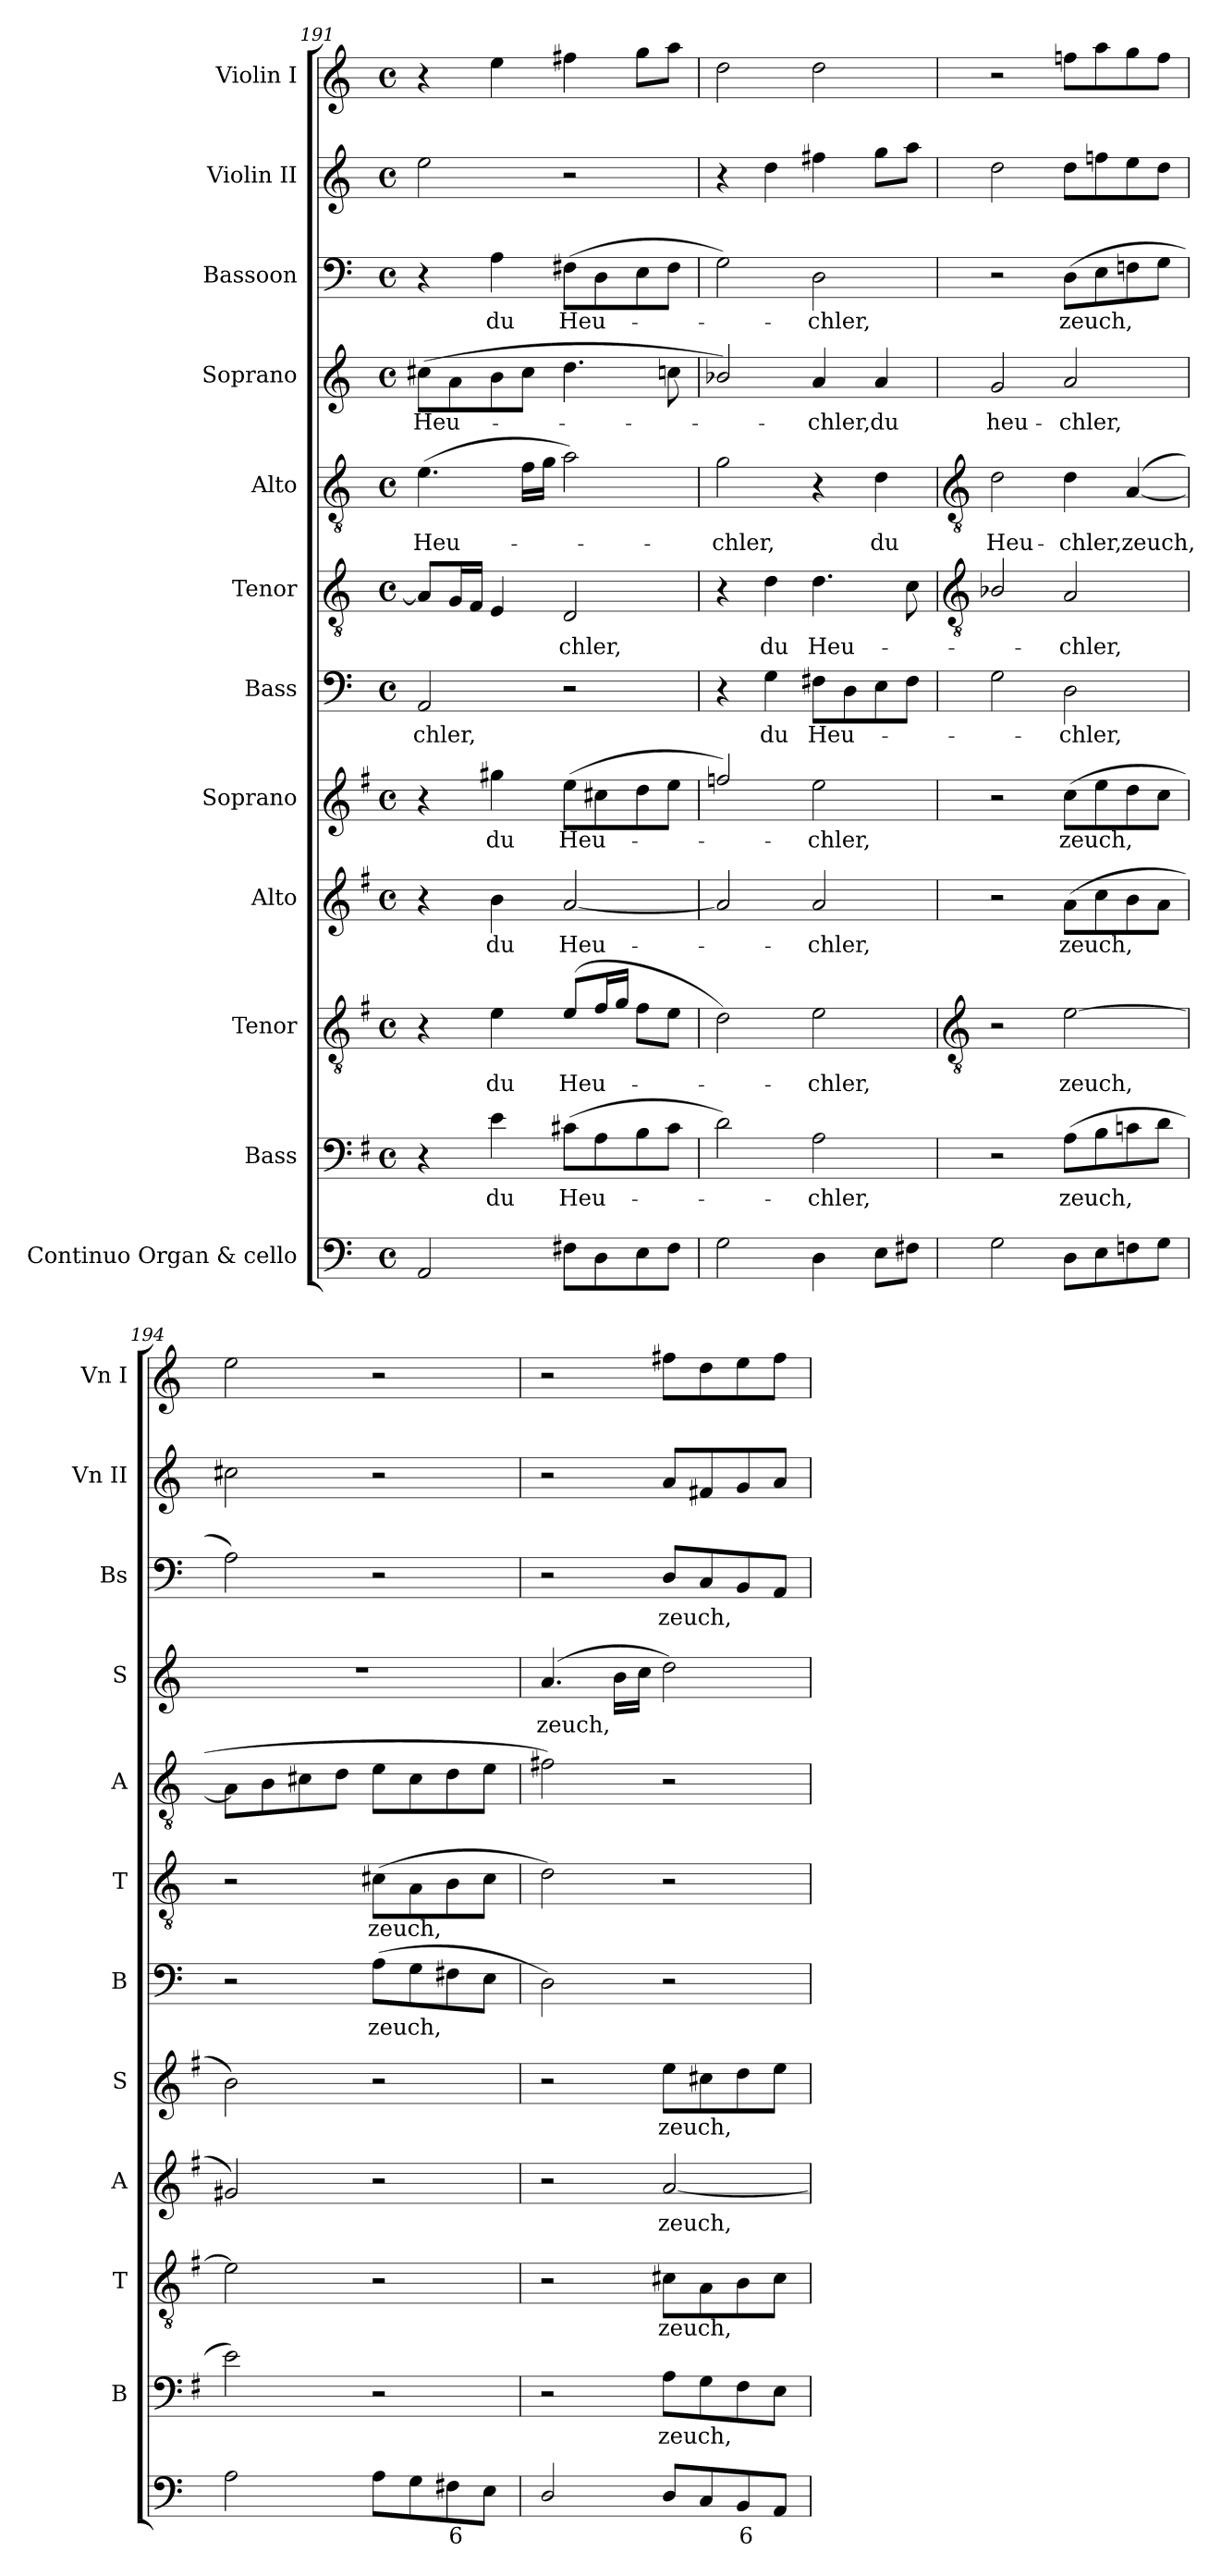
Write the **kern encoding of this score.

**kern	**text	**kern	**text	**kern	**text	**kern	**text	**kern	**text	**kern	**text	**kern	**text	**kern	**text	**kern	**text	**kern	**text	**kern	**kern
*part12	*part12	*part11	*part11	*part10	*part10	*part9	*part9	*part8	*part8	*part7	*part7	*part6	*part6	*part5	*part5	*part4	*part4	*part3	*part3	*part2	*part1
*staff12	*staff12	*staff11	*staff11	*staff10	*staff10	*staff9	*staff9	*staff8	*staff8	*staff7	*staff7	*staff6	*staff6	*staff5	*staff5	*staff4	*staff4	*staff3	*staff3	*staff2	*staff1
*I"Continuo Organ & cello	*	*I"Bass	*	*I"Tenor	*	*I"Alto	*	*I"Soprano	*	*I"Bass	*	*I"Tenor	*	*I"Alto	*	*I"Soprano	*	*I"Bassoon	*	*I"Violin II	*I"Violin I
*	*	*I'B	*	*I'T	*	*I'A	*	*I'S	*	*I'B	*	*I'T	*	*I'A	*	*I'S	*	*I'Bs	*	*I'Vn II	*I'Vn I
*clefF4	*	*clefF4	*	*clefGv2	*	*clefG2	*	*clefG2	*	*clefF4	*	*clefGv2	*	*clefGv2	*	*clefG2	*	*clefF4	*	*clefG2	*clefG2
*	*	*ITrd4c7	*	*ITrd4c7	*	*ITrd4c7	*	*ITrd4c7	*	*	*	*	*	*	*	*	*	*	*	*	*
*k[]	*	*k[]	*	*k[]	*	*k[]	*	*k[]	*	*k[]	*	*k[]	*	*k[]	*	*k[]	*	*k[]	*	*k[]	*k[]
*C:	*	*C:	*	*C:	*	*C:	*	*C:	*	*C:	*	*C:	*	*C:	*	*C:	*	*C:	*	*C:	*C:
*M4/4	*	*M4/4	*	*M4/4	*	*M4/4	*	*M4/4	*	*M4/4	*	*M4/4	*	*M4/4	*	*M4/4	*	*M4/4	*	*M4/4	*M4/4
*met(c)	*	*met(c)	*	*met(c)	*	*met(c)	*	*met(c)	*	*met(c)	*	*met(c)	*	*met(c)	*	*met(c)	*	*met(c)	*	*met(c)	*met(c)
=191	=191	=191	=191	=191	=191	=191	=191	=191	=191	=191	=191	=191	=191	=191	=191	=191	=191	=191	=191	=191	=191
!	!	!	!	!	!	!	!	!	!	!	!LO:LY:b	!	!	!	!LO:LY:b	!	!LO:LY:b	!	!	!	!
2AA	.	4r	.	4r	.	4r	.	4r	.	2AA	chler,	8AL]	.	(>4.e	Heu-	(>8cc#XL	Heu-	4r	.	2ee	4r
.	.	.	.	.	.	.	.	.	.	.	.	16GL	.	.	.	8a	.	.	.	.	.
.	.	.	.	.	.	.	.	.	.	.	.	16FJJ	.	.	.	.	.	.	.	.	.
!	!	!	!LO:LY:b	!	!LO:LY:b	!	!LO:LY:b	!	!LO:LY:b	!	!	!	!	!	!	!	!	!	!LO:LY:b	!	!
.	.	4A	du	4A	du	4e	du	4cc#X	du	.	.	4E	.	.	.	8b	.	4A	du	.	4ee
.	.	.	.	.	.	.	.	.	.	.	.	.	.	16fLL	.	8cc#J	.	.	.	.	.
.	.	.	.	.	.	.	.	.	.	.	.	.	.	16gJJ	.	.	.	.	.	.	.
!	!	!	!LO:LY:b	!	!LO:LY:b	!	!LO:LY:b	!	!LO:LY:b	!	!	!	!LO:LY:b	!	!	!	!	!	!LO:LY:b	!	!
8F#XL	.	(>8F#XL	Heu-	(<8A/L	Heu-	[2d	Heu-	(<8aL	Heu-	2r	.	2D	chler,	2a)	.	4.dd	.	(>8F#XL	Heu-	2r	4ff#X
8D	.	8D	.	16B/L	.	.	.	8f#X	.	.	.	.	.	.	.	.	.	8D	.	.	.
.	.	.	.	16c/JJ	.	.	.	.	.	.	.	.	.	.	.	.	.	.	.	.	.
8E	.	8E	.	8BL	.	.	.	8g	.	.	.	.	.	.	.	.	.	8E	.	.	8ggL
8F#J	.	8F#J	.	8AJ	.	.	.	8aJ	.	.	.	.	.	.	.	8ccn	.	8F#J	.	.	8aaJ
=192	=192	=192	=192	=192	=192	=192	=192	=192	=192	=192	=192	=192	=192	=192	=192	=192	=192	=192	=192	=192	=192
!	!	!	!	!	!	!	!	!	!	!	!	!	!	!	!LO:LY:b	!	!	!	!	!	!
2G	.	2G)	.	2G)	.	2d]	.	2b-X/)	.	4r	.	4r	.	2g	chler,	2b-X/)	.	2G)	.	4r	2dd
!	!	!	!	!	!	!	!	!	!	!	!LO:LY:b	!	!LO:LY:b	!	!	!	!	!	!	!	!
.	.	.	.	.	.	.	.	.	.	4G	du	4d	du	.	.	.	.	.	.	4dd	.
!	!	!	!LO:LY:b	!	!LO:LY:b	!	!LO:LY:b	!	!LO:LY:b	!	!LO:LY:b	!	!LO:LY:b	!	!	!	!LO:LY:b	!	!LO:LY:b	!	!
4D	.	2D	chler,	2A	chler,	2d	chler,	2a	chler,	8F#XL	Heu-	4.d	Heu-	4r	.	4a	chler,	2D	chler,	4ff#X	2dd
.	.	.	.	.	.	.	.	.	.	8D	.	.	.	.	.	.	.	.	.	.	.
!	!	!	!	!	!	!	!	!	!	!	!	!	!	!	!LO:LY:b	!	!LO:LY:b	!	!	!	!
8EL	.	.	.	.	.	.	.	.	.	8E	.	.	.	4d	du	4a	du	.	.	8ggL	.
8F#XJ	.	.	.	.	.	.	.	.	.	8F#J	.	8c	.	.	.	.	.	.	.	8aaJ	.
!!LO:LB:g=z
=193	=193	=193	=193	=193	=193	=193	=193	=193	=193	=193	=193	=193	=193	=193	=193	=193	=193	=193	=193	=193	=193
*	*	*	*	*clefGv2	*	*	*	*	*	*	*	*clefGv2	*	*clefGv2	*	*	*	*	*	*	*
!	!	!	!	!	!	!	!	!	!	!	!	!	!	!	!LO:LY:b	!	!LO:LY:b	!	!	!	!
2G	.	2r	.	2r	.	2r	.	2r	.	2G	.	2B-X/	.	2d	Heu-	2g	heu-	2r	.	2dd	2r
!	!	!	!LO:LY:b	!	!LO:LY:b	!	!LO:LY:b	!	!LO:LY:b	!	!LO:LY:b	!	!LO:LY:b	!	!LO:LY:b	!	!LO:LY:b	!	!LO:LY:b	!	!
8DL	.	(>8DL	zeuch,	[2A	zeuch,	(<8dL	zeuch,	(<8fL	zeuch,	2D	chler,	2A	chler,	4d	-chler,	2a	-chler,	(>8DL	zeuch,	8ddL	8ffnL
8E	.	8E	.	.	.	8f	.	8a	.	.	.	.	.	.	.	.	.	8E	.	8ffn	8aa
!	!	!	!	!	!	!	!	!	!	!	!	!	!	!	!LO:LY:b	!	!	!	!	!	!
8Fn	.	8Fn	.	.	.	8e	.	8g	.	.	.	.	.	(>[4A	zeuch,	.	.	8Fn	.	8ee	8gg
8GJ	.	8GJ	.	.	.	8dJ	.	8fJ	.	.	.	.	.	.	.	.	.	8GJ	.	8ddJ	8ffJ
=194	=194	=194	=194	=194	=194	=194	=194	=194	=194	=194	=194	=194	=194	=194	=194	=194	=194	=194	=194	=194	=194
2A	.	2A)	.	2A]	.	2c#X)	.	2e)	.	2r	.	2r	.	8AL]	.	1r	.	2A)	.	2cc#X	2ee
.	.	.	.	.	.	.	.	.	.	.	.	.	.	8B	.	.	.	.	.	.	.
.	.	.	.	.	.	.	.	.	.	.	.	.	.	8c#X	.	.	.	.	.	.	.
.	.	.	.	.	.	.	.	.	.	.	.	.	.	8dJ	.	.	.	.	.	.	.
!	!	!	!	!	!	!	!	!	!	!	!LO:LY:b	!	!LO:LY:b	!	!	!	!	!	!	!	!
8AL	.	2r	.	2r	.	2r	.	2r	.	(>8AL	zeuch,	(>8c#XL	zeuch,	8eL	.	.	.	2r	.	2r	2r
8G	.	.	.	.	.	.	.	.	.	8G	.	8A	.	8c#	.	.	.	.	.	.	.
!	!LO:LY:b	!	!	!	!	!	!	!	!	!	!	!	!	!	!	!	!	!	!	!	!
8F#X	6	.	.	.	.	.	.	.	.	8F#X	.	8B	.	8d	.	.	.	.	.	.	.
8EJ	.	.	.	.	.	.	.	.	.	8EJ	.	8c#J	.	8eJ	.	.	.	.	.	.	.
=195	=195	=195	=195	=195	=195	=195	=195	=195	=195	=195	=195	=195	=195	=195	=195	=195	=195	=195	=195	=195	=195
!	!	!	!	!	!	!	!	!	!	!	!	!	!	!	!	!	!LO:LY:b	!	!	!	!
2D/	.	2r	.	2r	.	2r	.	2r	.	2D)	.	2d)	.	2f#X)	.	(>4.a	zeuch,	2r	.	2r	2r
.	.	.	.	.	.	.	.	.	.	.	.	.	.	.	.	16bLL	.	.	.	.	.
.	.	.	.	.	.	.	.	.	.	.	.	.	.	.	.	16ccJJ	.	.	.	.	.
!	!	!	!LO:LY:b	!	!LO:LY:b	!	!LO:LY:b	!	!LO:LY:b	!	!	!	!	!	!	!	!	!	!LO:LY:b	!	!
8DL	.	8DL	zeuch,	8F#XL	zeuch,	[2d	zeuch,	8aL	zeuch,	2r	.	2r	.	2r	.	2dd)	.	8DL	zeuch,	8aL	8ff#XL
8C	.	8C	.	8D	.	.	.	8f#X	.	.	.	.	.	.	.	.	.	8C	.	8f#X	8dd
!	!LO:LY:b	!	!	!	!	!	!	!	!	!	!	!	!	!	!	!	!	!	!	!	!
8BB	6	8BB	.	8E	.	.	.	8g	.	.	.	.	.	.	.	.	.	8BB	.	8g	8ee
8AAJ	.	8AAJ	.	8F#J	.	.	.	8aJ	.	.	.	.	.	.	.	.	.	8AAJ	.	8aJ	8ff#J
=	=	=	=	=	=	=	=	=	=	=	=	=	=	=	=	=	=	=	=	=	=
*-	*-	*-	*-	*-	*-	*-	*-	*-	*-	*-	*-	*-	*-	*-	*-	*-	*-	*-	*-	*-	*-
